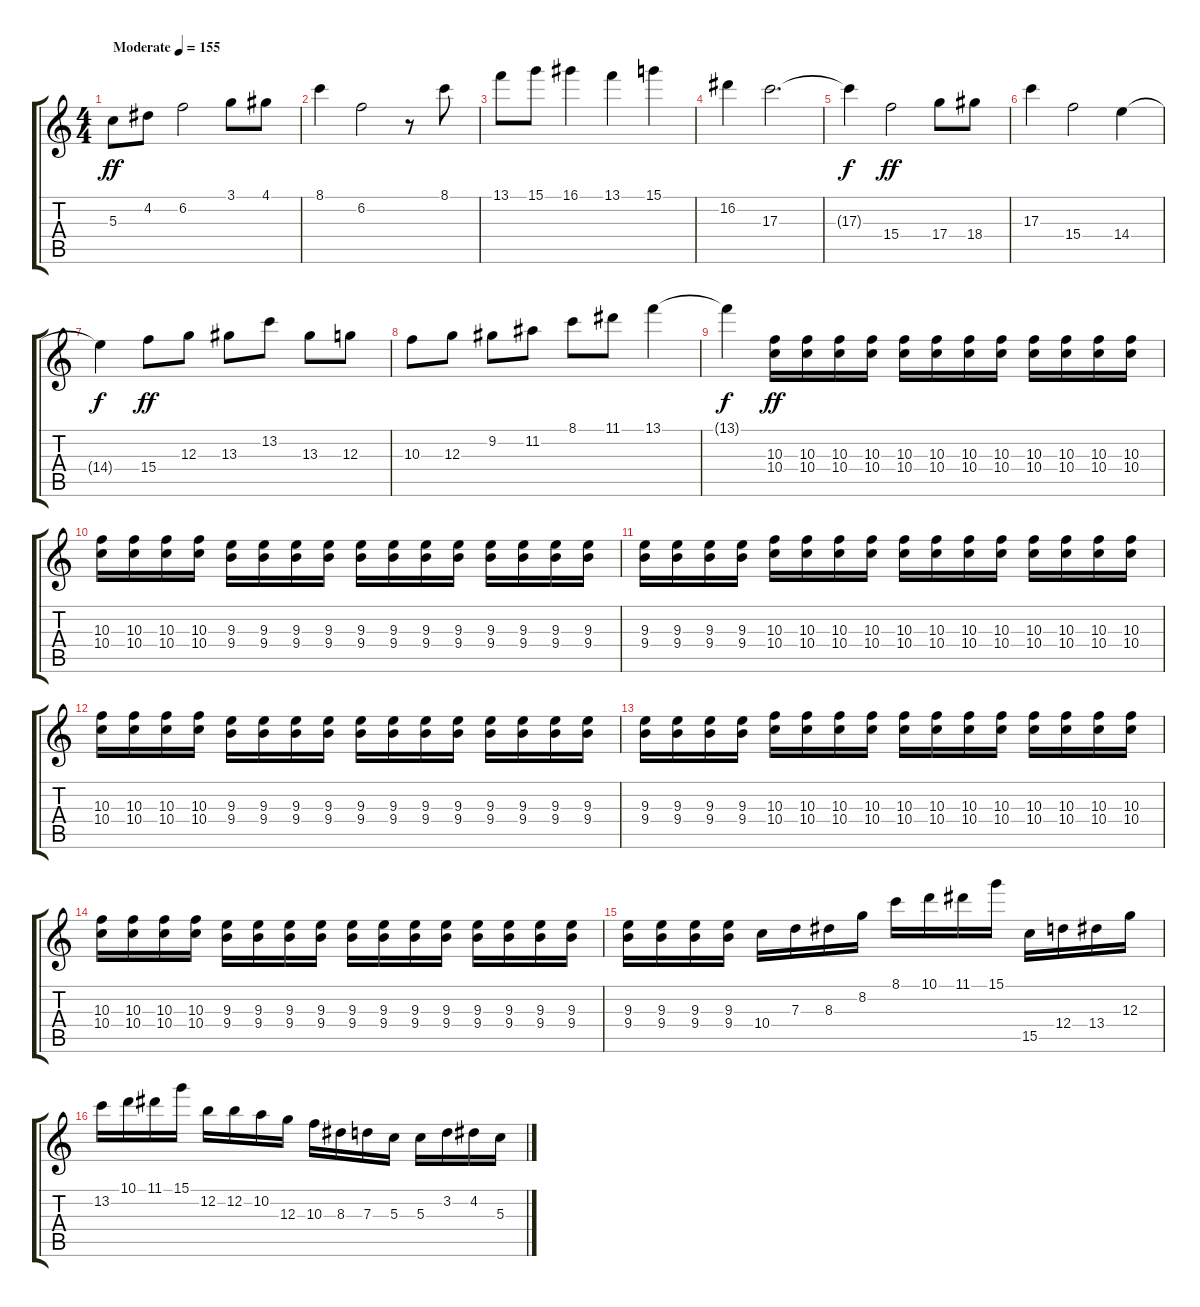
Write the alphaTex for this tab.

\track "" {instrument overdrivenguitar}
\staff {score tabs}
\tuning (E4 B3 G3 D3 A2 E2) {hide}
\ts (4 4)
\tempo (155 "Moderate")
\clef g2
\ks c
5.3.8{dy ff instrument overdrivenguitar} 4.2.8 6.2.2 3.1.8 4.1.8 |
8.1.4 6.2.2 r.8 8.1.8 |
13.1.8 15.1.8 16.1.4 13.1.4 15.1.4 |
16.2.4 17.3.2{d} |
17.3{t}.4{dy f} 15.4.2{dy ff} 17.4.8 18.4.8 |
17.3.4 15.4.2 14.4.4 |
14.4{t}.4{dy f} 15.4.8{dy ff} 12.3.8 13.3.8 13.2.8 13.3.8 12.3.8 |
10.3.8 12.3.8 9.2.8 11.2.8 8.1.8 11.1.8 13.1.4 |
13.1{t}.4{dy f} (10.3 10.4).16{dy ff} (10.3 10.4).16 (10.3 10.4).16 (10.3 10.4).16 (10.3 10.4).16 (10.3 10.4).16 (10.3 10.4).16 (10.3 10.4).16 (10.3 10.4).16 (10.3 10.4).16 (10.3 10.4).16 (10.3 10.4).16 |
(10.3 10.4).16 (10.3 10.4).16 (10.3 10.4).16 (10.3 10.4).16 (9.3 9.4).16 (9.3 9.4).16 (9.3 9.4).16 (9.3 9.4).16 (9.3 9.4).16 (9.3 9.4).16 (9.3 9.4).16 (9.3 9.4).16 (9.3 9.4).16 (9.3 9.4).16 (9.3 9.4).16 (9.3 9.4).16 |
(9.3 9.4).16 (9.3 9.4).16 (9.3 9.4).16 (9.3 9.4).16 (10.3 10.4).16 (10.3 10.4).16 (10.3 10.4).16 (10.3 10.4).16 (10.3 10.4).16 (10.3 10.4).16 (10.3 10.4).16 (10.3 10.4).16 (10.3 10.4).16 (10.3 10.4).16 (10.3 10.4).16 (10.3 10.4).16 |
(10.3 10.4).16 (10.3 10.4).16 (10.3 10.4).16 (10.3 10.4).16 (9.3 9.4).16 (9.3 9.4).16 (9.3 9.4).16 (9.3 9.4).16 (9.3 9.4).16 (9.3 9.4).16 (9.3 9.4).16 (9.3 9.4).16 (9.3 9.4).16 (9.3 9.4).16 (9.3 9.4).16 (9.3 9.4).16 |
(9.3 9.4).16 (9.3 9.4).16 (9.3 9.4).16 (9.3 9.4).16 (10.3 10.4).16 (10.3 10.4).16 (10.3 10.4).16 (10.3 10.4).16 (10.3 10.4).16 (10.3 10.4).16 (10.3 10.4).16 (10.3 10.4).16 (10.3 10.4).16 (10.3 10.4).16 (10.3 10.4).16 (10.3 10.4).16 |
(10.3 10.4).16 (10.3 10.4).16 (10.3 10.4).16 (10.3 10.4).16 (9.3 9.4).16 (9.3 9.4).16 (9.3 9.4).16 (9.3 9.4).16 (9.3 9.4).16 (9.3 9.4).16 (9.3 9.4).16 (9.3 9.4).16 (9.3 9.4).16 (9.3 9.4).16 (9.3 9.4).16 (9.3 9.4).16 |
(9.3 9.4).16 (9.3 9.4).16 (9.3 9.4).16 (9.3 9.4).16 10.4.16 7.3.16 8.3.16 8.2.16 8.1.16 10.1.16 11.1.16 15.1.16 15.5.16 12.4.16 13.4.16 12.3.16 |
13.2.16 10.1.16 11.1.16 15.1.16 12.2.16 12.2.16 10.2.16 12.3.16 10.3.16 8.3.16 7.3.16 5.3.16 5.3.16 3.2.16 4.2.16 5.3.16
